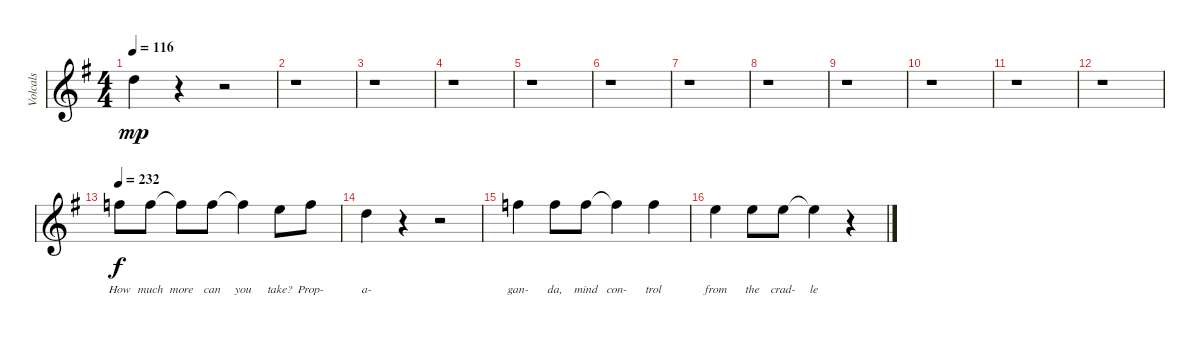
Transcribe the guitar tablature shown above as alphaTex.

\track ("Volcals" "Volcals") {instrument acousticguitarsteel}
\staff {score}
\tuning (D4 A3 F3 C3 G2 D2) {hide}
\ts (4 4)
\tempo 116
\clef g2
\ks eminor
0.1.4{dy mp} r.4 r.2 |
r.1 |
r.1 |
r.1 |
r.1 |
r.1 |
r.1 |
r.1 |
r.1 |
r.1 |
r.1 |
r.1 |
\tempo 232
3.1.8{lyrics (0 "") lyrics (1 "How") lyrics (2 "") lyrics (3 "") lyrics (4 "") dy f} 3.1.8{lyrics (0 "") lyrics (1 "much") lyrics (2 "") lyrics (3 "") lyrics (4 "")} 3.1{t}.8{lyrics (0 "") lyrics (1 "more") lyrics (2 "") lyrics (3 "") lyrics (4 "")} 3.1.8{lyrics (0 "") lyrics (1 "can") lyrics (2 "") lyrics (3 "") lyrics (4 "")} 3.1{t}.4{lyrics (0 "") lyrics (1 "you") lyrics (2 "") lyrics (3 "") lyrics (4 "")} 2.1.8{lyrics (0 "") lyrics (1 "take?") lyrics (2 "") lyrics (3 "") lyrics (4 "")} 3.1.8{lyrics (0 "") lyrics (1 "Prop-") lyrics (2 "") lyrics (3 "") lyrics (4 "")} |
0.1.4{lyrics (0 "") lyrics (1 "a-") lyrics (2 "") lyrics (3 "") lyrics (4 "")} r.4 r.2 |
3.1.4{lyrics (0 "") lyrics (1 "gan-") lyrics (2 "") lyrics (3 "") lyrics (4 "")} 3.1.8{lyrics (0 "") lyrics (1 "da,") lyrics (2 "") lyrics (3 "") lyrics (4 "")} 3.1.8{lyrics (0 "") lyrics (1 "mind") lyrics (2 "") lyrics (3 "") lyrics (4 "")} 3.1{t}.4{lyrics (0 "") lyrics (1 "con-") lyrics (2 "") lyrics (3 "") lyrics (4 "")} 3.1.4{lyrics (0 "") lyrics (1 "trol") lyrics (2 "") lyrics (3 "") lyrics (4 "")} |
2.1.4{lyrics (0 "") lyrics (1 "from") lyrics (2 "") lyrics (3 "") lyrics (4 "")} 2.1.8{lyrics (0 "") lyrics (1 "the") lyrics (2 "") lyrics (3 "") lyrics (4 "")} 2.1.8{lyrics (0 "") lyrics (1 "crad-") lyrics (2 "") lyrics (3 "") lyrics (4 "")} 2.1{t}.4{lyrics (0 "") lyrics (1 "le") lyrics (2 "") lyrics (3 "") lyrics (4 "")} r.4
